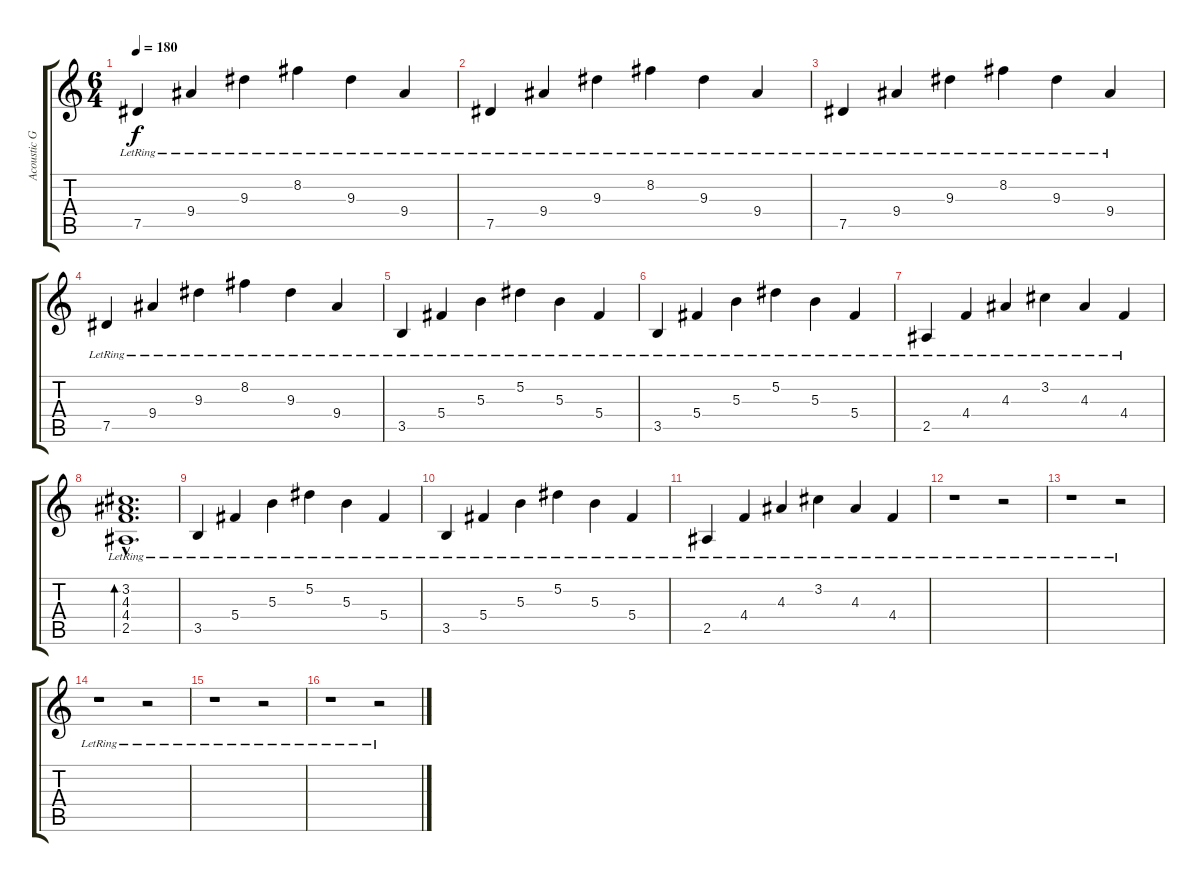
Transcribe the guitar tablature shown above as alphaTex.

\track ("Acoustic Guitar II" "Acoustic G") {instrument acousticguitarsteel}
\staff {score tabs}
\tuning (Eb4 Bb3 Gb3 Db3 Ab2 Eb2) {hide}
\ts (6 4)
\tempo 180
\clef g2
\ks c
7.5{lr}.4{dy f} 9.4{lr}.4 9.3{lr}.4 8.2{lr}.4 9.3{lr}.4 9.4{lr}.4 |
7.5{lr}.4 9.4{lr}.4 9.3{lr}.4 8.2{lr}.4 9.3{lr}.4 9.4{lr}.4 |
7.5{lr}.4 9.4{lr}.4 9.3{lr}.4 8.2{lr}.4 9.3{lr}.4 9.4{lr}.4 |
7.5{lr}.4 9.4{lr}.4 9.3{lr}.4 8.2{lr}.4 9.3{lr}.4 9.4{lr}.4 |
3.5{lr}.4 5.4{lr}.4 5.3{lr}.4 5.2{lr}.4 5.3{lr}.4 5.4{lr}.4 |
3.5{lr}.4 5.4{lr}.4 5.3{lr}.4 5.2{lr}.4 5.3{lr}.4 5.4{lr}.4 |
2.5{lr}.4 4.4{lr}.4 4.3{lr}.4 3.2{lr}.4 4.3{lr}.4 4.4{lr}.4 |
(3.2{hac lr} 4.3{hac lr} 4.4{hac lr} 2.5{hac lr}).1{d bd 30} |
3.5{lr}.4 5.4{lr}.4 5.3{lr}.4 5.2{lr}.4 5.3{lr}.4 5.4{lr}.4 |
3.5{lr}.4 5.4{lr}.4 5.3{lr}.4 5.2{lr}.4 5.3{lr}.4 5.4{lr}.4 |
2.5{lr}.4 4.4{lr}.4 4.3{lr}.4 3.2{lr}.4 4.3{lr}.4 4.4{lr}.4 |
r.1 r.2 |
r.1 r.2 |
r.1 r.2 |
r.1 r.2 |
r.1 r.2
